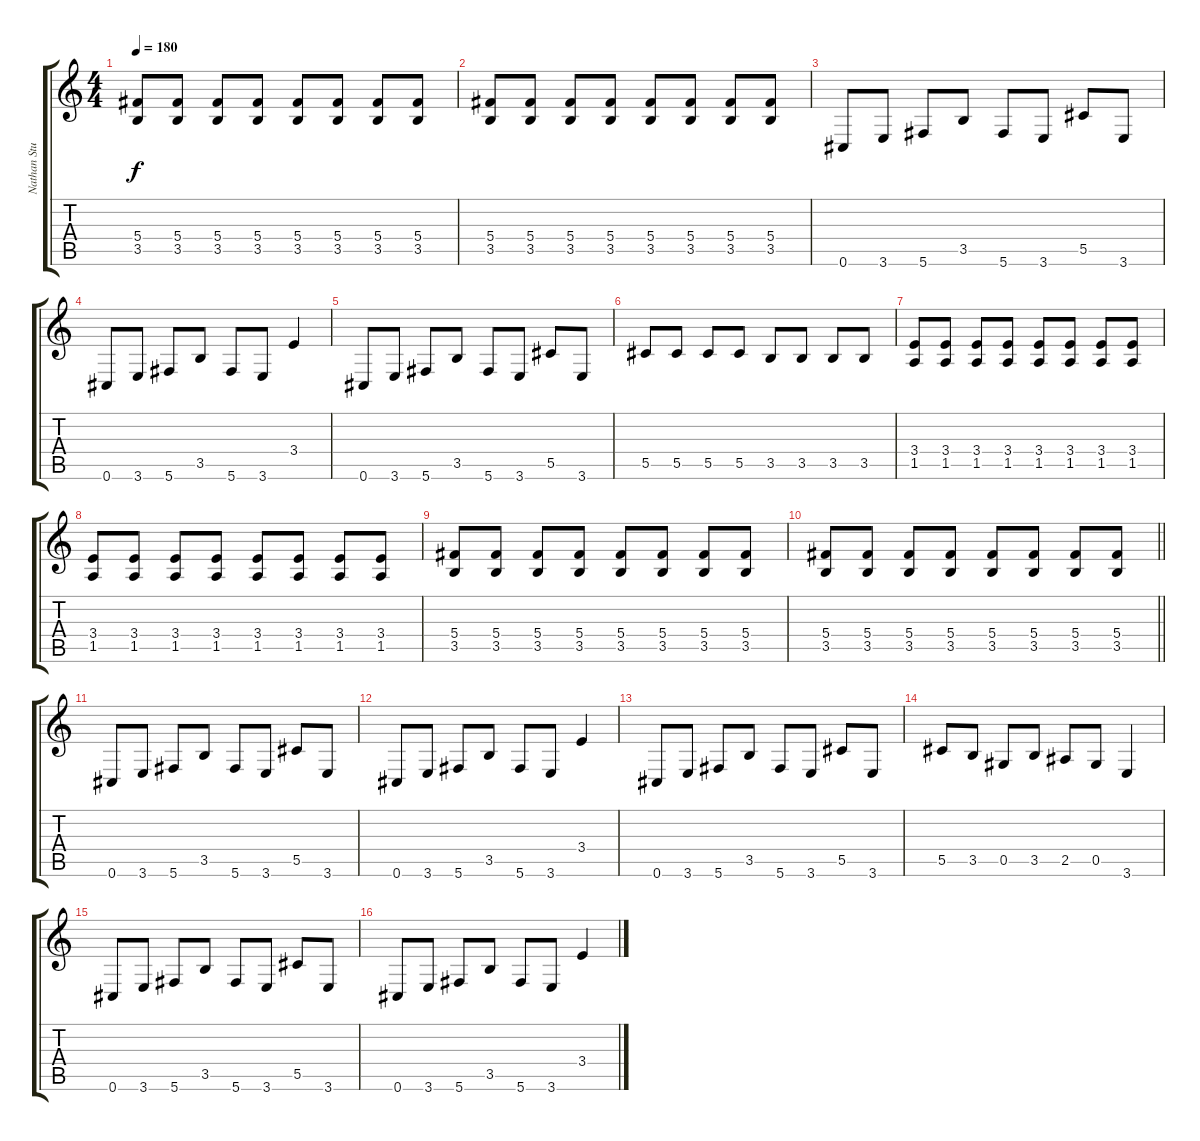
\track ("Nathan Studio Guitar" "Nathan Stu") {instrument distortionguitar}
\staff {score tabs}
\tuning (Eb4 Bb3 Gb3 Db3 Ab2 Db2) {hide}
\ts (4 4)
\tempo 180
\clef g2
\ks c
(5.4 3.5).8{dy f} (5.4 3.5).8 (5.4 3.5).8 (5.4 3.5).8 (5.4 3.5).8 (5.4 3.5).8 (5.4 3.5).8 (5.4 3.5).8 |
(5.4 3.5).8 (5.4 3.5).8 (5.4 3.5).8 (5.4 3.5).8 (5.4 3.5).8 (5.4 3.5).8 (5.4 3.5).8 (5.4 3.5).8 |
0.6.8 3.6.8 5.6.8 3.5.8 5.6.8 3.6.8 5.5.8 3.6.8 |
0.6.8 3.6.8 5.6.8 3.5.8 5.6.8 3.6.8 3.4.4 |
0.6.8 3.6.8 5.6.8 3.5.8 5.6.8 3.6.8 5.5.8 3.6.8 |
5.5.8 5.5.8 5.5.8 5.5.8 3.5.8 3.5.8 3.5.8 3.5.8 |
(3.4 1.5).8 (3.4 1.5).8 (3.4 1.5).8 (3.4 1.5).8 (3.4 1.5).8 (3.4 1.5).8 (3.4 1.5).8 (3.4 1.5).8 |
(3.4 1.5).8 (3.4 1.5).8 (3.4 1.5).8 (3.4 1.5).8 (3.4 1.5).8 (3.4 1.5).8 (3.4 1.5).8 (3.4 1.5).8 |
(5.4 3.5).8 (5.4 3.5).8 (5.4 3.5).8 (5.4 3.5).8 (5.4 3.5).8 (5.4 3.5).8 (5.4 3.5).8 (5.4 3.5).8 |
\barLineRight lightlight
(5.4 3.5).8 (5.4 3.5).8 (5.4 3.5).8 (5.4 3.5).8 (5.4 3.5).8 (5.4 3.5).8 (5.4 3.5).8 (5.4 3.5).8 |
0.6.8 3.6.8 5.6.8 3.5.8 5.6.8 3.6.8 5.5.8 3.6.8 |
0.6.8 3.6.8 5.6.8 3.5.8 5.6.8 3.6.8 3.4.4 |
0.6.8 3.6.8 5.6.8 3.5.8 5.6.8 3.6.8 5.5.8 3.6.8 |
5.5.8 3.5.8 0.5.8 3.5.8 2.5.8 0.5.8 3.6.4 |
0.6.8 3.6.8 5.6.8 3.5.8 5.6.8 3.6.8 5.5.8 3.6.8 |
0.6.8 3.6.8 5.6.8 3.5.8 5.6.8 3.6.8 3.4.4
